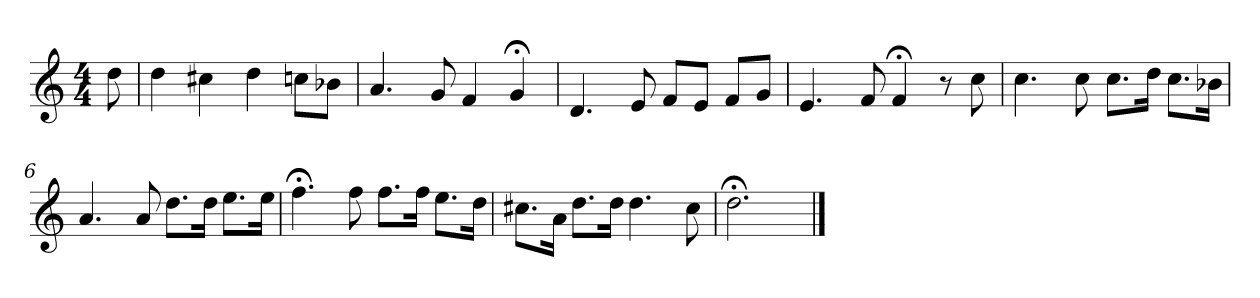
**kern
*part1
*staff1
*k[]
*D:dor
*M4/4
*MM120
=
8dd
=1
4dd
4cc#X
4dd
8ccnL
8b-XJ
=2
4.a
8g
4f
4g;<
=3
4.d
8e
8fL
8eJ
8fL
8gJ
=4
4.e
8f
4f;<
8r
8cc
=5
4.cc
8cc
8.ccL
16ddJk
8.ccL
16b-XJk
=6
4.a
8a
8.ddL
16ddJk
8.eeL
16eeJk
=7
4.ff;<
8ff
8.ffL
16ffJk
8.eeL
16ddJk
=8
8.cc#XL
16aJk
8.ddL
16ddJk
4.dd
8cc#
=9
2.dd;<
==
*-
